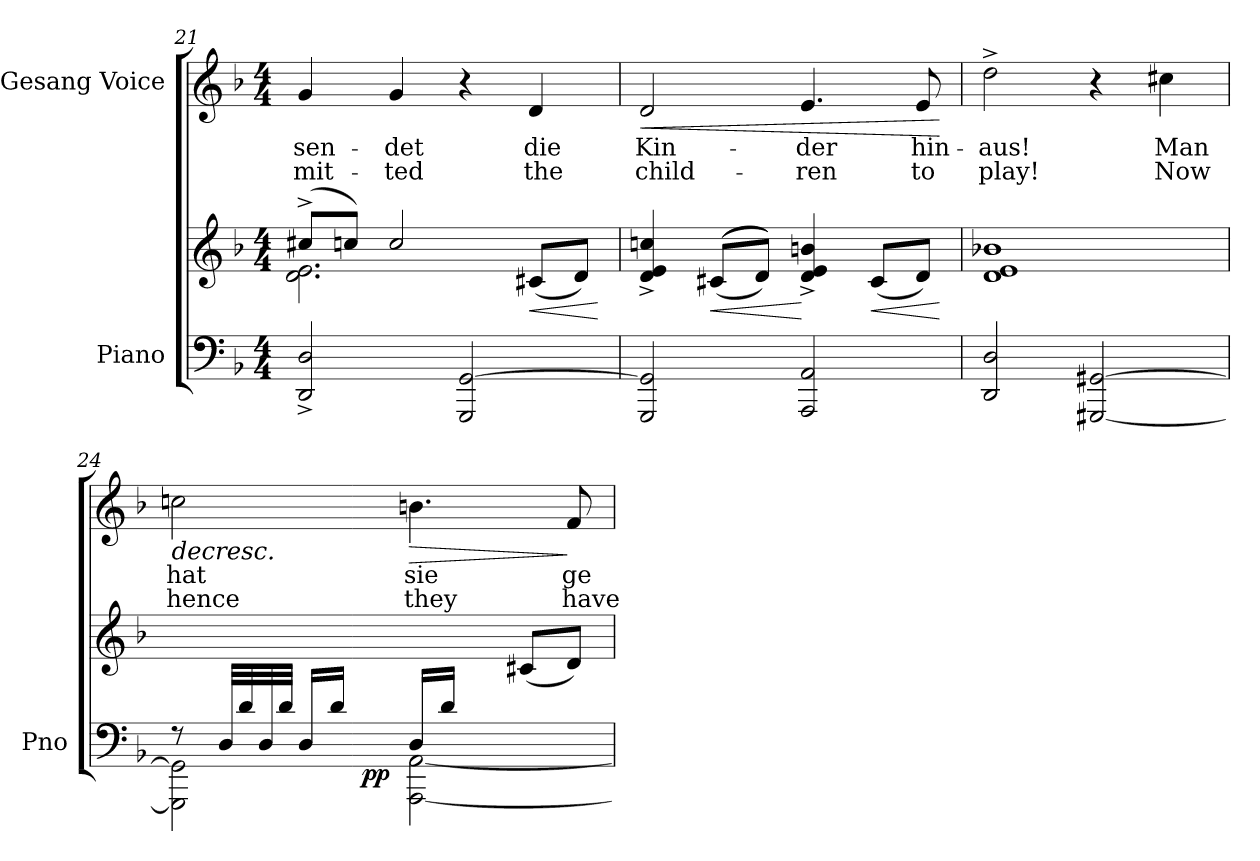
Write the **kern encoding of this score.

**kern	**kern	**dynam	**kern	**text	**text	**dynam
*part2	*part2	*part2	*part1	*part1	*part1	*part1
*staff3	*staff2	*staff2/3	*staff1	*staff1	*staff1	*staff1
*I"Piano	*	*	*I"Gesang Voice	*	*	*
*I'Pno	*	*	*	*	*	*
*clefF4	*clefG2	*	*clefG2	*	*	*
*k[b-]	*k[b-]	*	*k[b-]	*	*	*
*M4/4	*M4/4	*	*M4/4	*	*	*
=21	=21	=21	=21	=21	=21	=21
*	*^	*	*	*	*	*
2DD/^ 2D/^	(8cc#X^/L	2.d\ 2.e\	.	4g/	-sen-	-mit-	.
.	8ccn/J)	.	.	.	.	.	.
.	2cc/	.	.	4g/	-det	-ted	.
2GGG/ [2GG/	.	.	.	4r	.	.	.
!	!	!	!LO:HP:b	!	!	!	!
.	(8c#X/L	4ryy	<	4d/	die	the	.
.	8d/J)	.	.	.	.	.	.
*	*v	*v	*	*	*	*	*
.	.	[	.	.	.	.
=22	=22	=22	=22	=22	=22	=22
!	!	!	!	!	!	!LO:HP:b
2GGG/ 2GG/]	4d/^ 4e/^ 4ccn/^	.	2d/	Kin-	child-	<
!	!	!LO:HP:b	!	!	!	!
.	(((8c#X/L	<	.	.	.	.
.	8d/J)))	.	.	.	.	.
2AAA/ 2AA/	4d/^ 4e/^ 4bn/^	[	4.e/	-der	-ren	.
!	!	!LO:HP:b	!	!	!	!
.	(8c#/L	<	.	.	.	.
.	8d/J)	.	8e/	hin-	to	.
.	.	[	.	.	.	[
=23	=23	=23	=23	=23	=23	=23
2DD/ 2D/	1d 1e 1b-X	.	2dd^\	-aus!	play!	.
[2GGG#X/ [2GG#X/	.	.	4r	.	.	.
.	.	.	4cc#X\	Man	Now	.
=24	=24	=24	=24	=24	=24	=24
*^	*	*	*	*	*	*
!	!	!	!	!	!	!	!LO:HP:b
8r	2GGG#\] 2GG#\]	2ryy	.	2ccn\	hat	hence	>
32D/LLL	.	.	.	.	.	.	.
32d/	.	.	.	.	.	.	.
32D/	.	.	.	.	.	.	.
32d/JJJ	.	.	.	.	.	.	.
*Xtuplet	*	*	*	*	*	*	*
16D/L	.	.	.	.	.	.	.
16d/J	.	.	.	.	.	.	.
!	!	!	!LO:DY:b=2	!	!	!	!
8ryy	.	.	pp	.	.	.	.
!	!	!	!	!	!	!	!LO:HP:b
16D/L	[2AAA\ [2AA\	4ryy	.	4.bn\	sie	they	>
16d/J	.	.	.	.	.	.	.
8ryy	.	.	.	.	.	.	.
4ryy	.	(8c#X/L	.	.	.	.	.
.	.	8d/J)	.	8f/	ge-	have	] ]
*v	*v	*	*	*	*	*	*
=	=	=	=	=	=	=
*-	*-	*-	*-	*-	*-	*-
